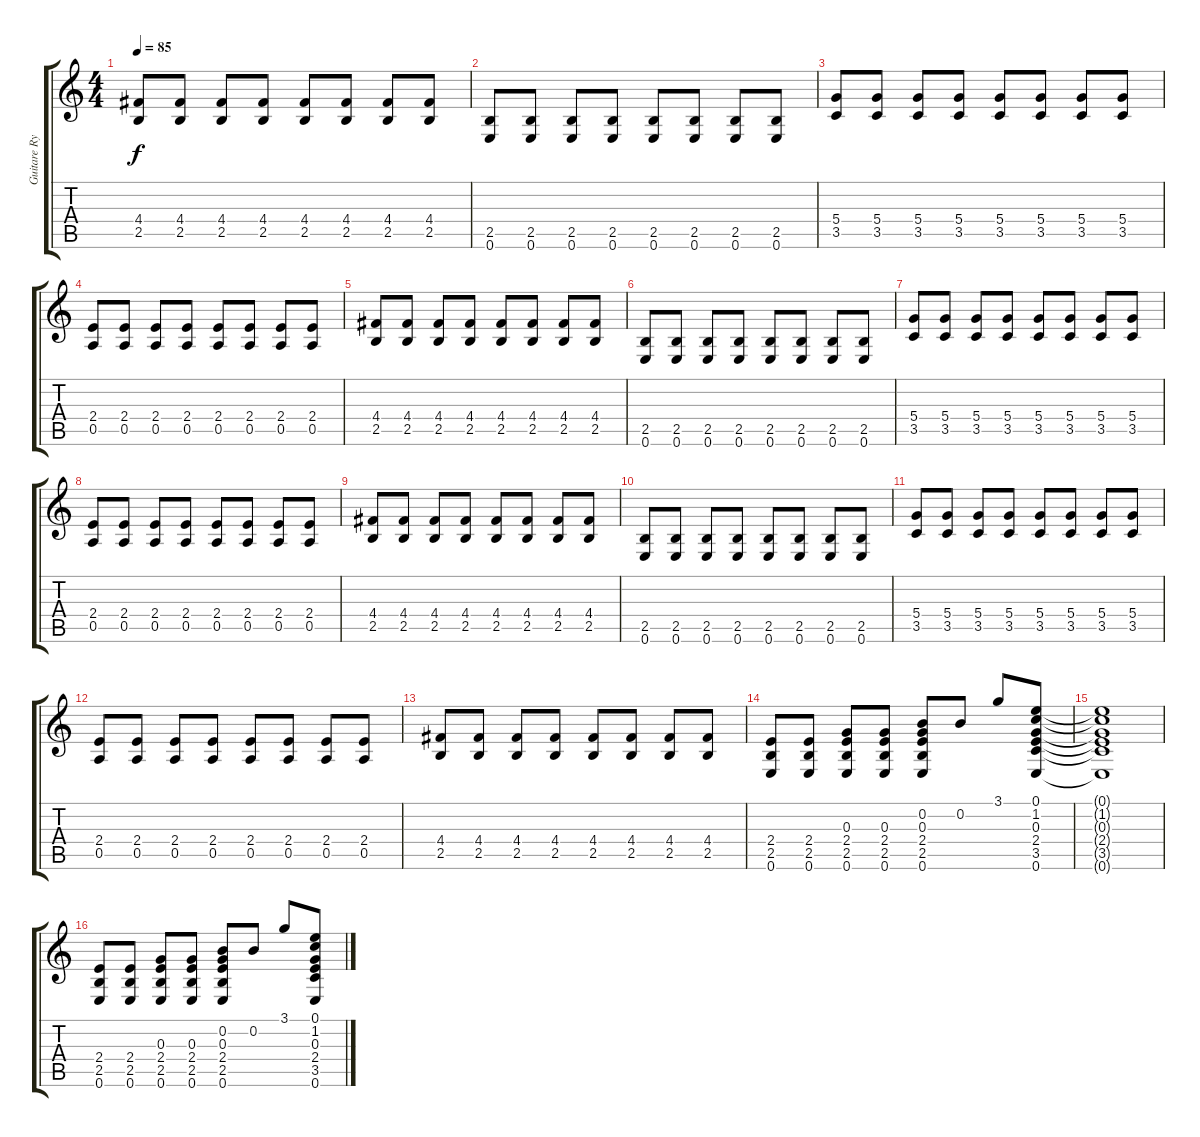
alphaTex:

\track ("Guitare Rythm" "Guitare Ry") {instrument acousticguitarsteel}
\staff {score tabs}
\tuning (E4 B3 G3 D3 A2 E2) {hide}
\ts (4 4)
\tempo 85
\clef g2
\ks c
(4.4 2.5).8{dy f} (4.4 2.5).8 (4.4 2.5).8 (4.4 2.5).8 (4.4 2.5).8 (4.4 2.5).8 (4.4 2.5).8 (4.4 2.5).8 |
(2.5 0.6).8 (2.5 0.6).8 (2.5 0.6).8 (2.5 0.6).8 (2.5 0.6).8 (2.5 0.6).8 (2.5 0.6).8 (2.5 0.6).8 |
(5.4 3.5).8 (5.4 3.5).8 (5.4 3.5).8 (5.4 3.5).8 (5.4 3.5).8 (5.4 3.5).8 (5.4 3.5).8 (5.4 3.5).8 |
(2.4 0.5).8 (2.4 0.5).8 (2.4 0.5).8 (2.4 0.5).8 (2.4 0.5).8 (2.4 0.5).8 (2.4 0.5).8 (2.4 0.5).8 |
(4.4 2.5).8 (4.4 2.5).8 (4.4 2.5).8 (4.4 2.5).8 (4.4 2.5).8 (4.4 2.5).8 (4.4 2.5).8 (4.4 2.5).8 |
(2.5 0.6).8 (2.5 0.6).8 (2.5 0.6).8 (2.5 0.6).8 (2.5 0.6).8 (2.5 0.6).8 (2.5 0.6).8 (2.5 0.6).8 |
(5.4 3.5).8 (5.4 3.5).8 (5.4 3.5).8 (5.4 3.5).8 (5.4 3.5).8 (5.4 3.5).8 (5.4 3.5).8 (5.4 3.5).8 |
(2.4 0.5).8 (2.4 0.5).8 (2.4 0.5).8 (2.4 0.5).8 (2.4 0.5).8 (2.4 0.5).8 (2.4 0.5).8 (2.4 0.5).8 |
(4.4 2.5).8 (4.4 2.5).8 (4.4 2.5).8 (4.4 2.5).8 (4.4 2.5).8 (4.4 2.5).8 (4.4 2.5).8 (4.4 2.5).8 |
(2.5 0.6).8 (2.5 0.6).8 (2.5 0.6).8 (2.5 0.6).8 (2.5 0.6).8 (2.5 0.6).8 (2.5 0.6).8 (2.5 0.6).8 |
(5.4 3.5).8 (5.4 3.5).8 (5.4 3.5).8 (5.4 3.5).8 (5.4 3.5).8 (5.4 3.5).8 (5.4 3.5).8 (5.4 3.5).8 |
(2.4 0.5).8 (2.4 0.5).8 (2.4 0.5).8 (2.4 0.5).8 (2.4 0.5).8 (2.4 0.5).8 (2.4 0.5).8 (2.4 0.5).8 |
(4.4 2.5).8 (4.4 2.5).8 (4.4 2.5).8 (4.4 2.5).8 (4.4 2.5).8 (4.4 2.5).8 (4.4 2.5).8 (4.4 2.5).8 |
(2.4 2.5 0.6).8{volume 13 instrument electricguitarclean} (2.4 2.5 0.6).8 (0.3 2.4 2.5 0.6).8 (0.3 2.4 2.5 0.6).8 (0.2 0.3 2.4 2.5 0.6).8 0.2.8 3.1.8 (0.1 1.2 0.3 2.4 3.5 0.6).8 |
(0.1{t} 1.2{t} 0.3{t} 2.4{t} 3.5{t} 0.6{t}).1 |
(2.4 2.5 0.6).8 (2.4 2.5 0.6).8 (0.3 2.4 2.5 0.6).8 (0.3 2.4 2.5 0.6).8 (0.2 0.3 2.4 2.5 0.6).8 0.2.8 3.1.8 (0.1 1.2 0.3 2.4 3.5 0.6).8
